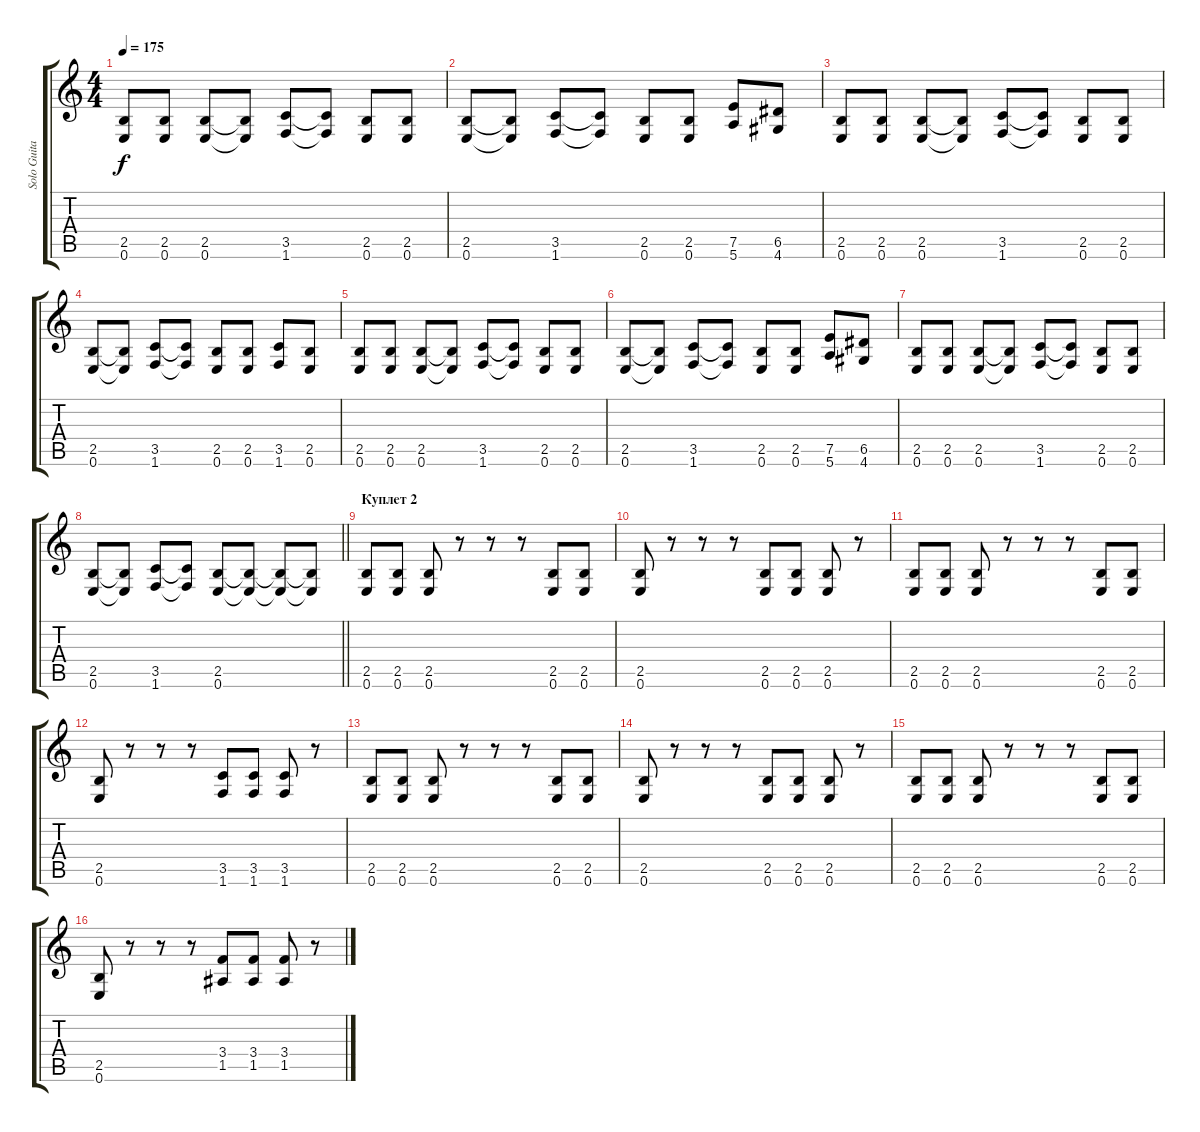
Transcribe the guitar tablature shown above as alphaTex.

\track ("Solo Guitar (Vlad)" "Solo Guita") {instrument distortionguitar}
\staff {score tabs}
\tuning (E4 B3 G3 D3 A2 E2) {hide}
\ts (4 4)
\tempo 175
\clef g2
\ks c
(2.5 0.6).8{dy f} (2.5 0.6).8 (2.5 0.6).8 (2.5{t} 0.6{t}).8 (3.5 1.6).8 (3.5{t} 1.6{t}).8 (2.5 0.6).8 (2.5 0.6).8 |
(2.5 0.6).8 (2.5{t} 0.6{t}).8 (3.5 1.6).8 (3.5{t} 1.6{t}).8 (2.5 0.6).8 (2.5 0.6).8 (7.5 5.6).8 (6.5 4.6).8 |
(2.5 0.6).8 (2.5 0.6).8 (2.5 0.6).8 (2.5{t} 0.6{t}).8 (3.5 1.6).8 (3.5{t} 1.6{t}).8 (2.5 0.6).8 (2.5 0.6).8 |
(2.5 0.6).8 (2.5{t} 0.6{t}).8 (3.5 1.6).8 (3.5{t} 1.6{t}).8 (2.5 0.6).8 (2.5 0.6).8 (3.5 1.6).8 (2.5 0.6).8 |
(2.5 0.6).8 (2.5 0.6).8 (2.5 0.6).8 (2.5{t} 0.6{t}).8 (3.5 1.6).8 (3.5{t} 1.6{t}).8 (2.5 0.6).8 (2.5 0.6).8 |
(2.5 0.6).8 (2.5{t} 0.6{t}).8 (3.5 1.6).8 (3.5{t} 1.6{t}).8 (2.5 0.6).8 (2.5 0.6).8 (7.5 5.6).8 (6.5 4.6).8 |
(2.5 0.6).8 (2.5 0.6).8 (2.5 0.6).8 (2.5{t} 0.6{t}).8 (3.5 1.6).8 (3.5{t} 1.6{t}).8 (2.5 0.6).8 (2.5 0.6).8 |
\barLineRight lightlight
(2.5 0.6).8 (2.5{t} 0.6{t}).8 (3.5 1.6).8 (3.5{t} 1.6{t}).8 (2.5 0.6).8 (2.5{t} 0.6{t}).8 (2.5{t} 0.6{t}).8 (2.5{t} 0.6{t}).8 |
\section ("" "Куплет 2")
(2.5 0.6).8 (2.5 0.6).8 (2.5 0.6).8 r.8 r.8 r.8 (2.5 0.6).8 (2.5 0.6).8 |
(2.5 0.6).8 r.8 r.8 r.8 (2.5 0.6).8 (2.5 0.6).8 (2.5 0.6).8 r.8 |
(2.5 0.6).8 (2.5 0.6).8 (2.5 0.6).8 r.8 r.8 r.8 (2.5 0.6).8 (2.5 0.6).8 |
(2.5 0.6).8 r.8 r.8 r.8 (3.5 1.6).8 (3.5 1.6).8 (3.5 1.6).8 r.8 |
(2.5 0.6).8 (2.5 0.6).8 (2.5 0.6).8 r.8 r.8 r.8 (2.5 0.6).8 (2.5 0.6).8 |
(2.5 0.6).8 r.8 r.8 r.8 (2.5 0.6).8 (2.5 0.6).8 (2.5 0.6).8 r.8 |
(2.5 0.6).8 (2.5 0.6).8 (2.5 0.6).8 r.8 r.8 r.8 (2.5 0.6).8 (2.5 0.6).8 |
(2.5 0.6).8 r.8 r.8 r.8 (3.4 1.5).8 (3.4 1.5).8 (3.4 1.5).8 r.8
